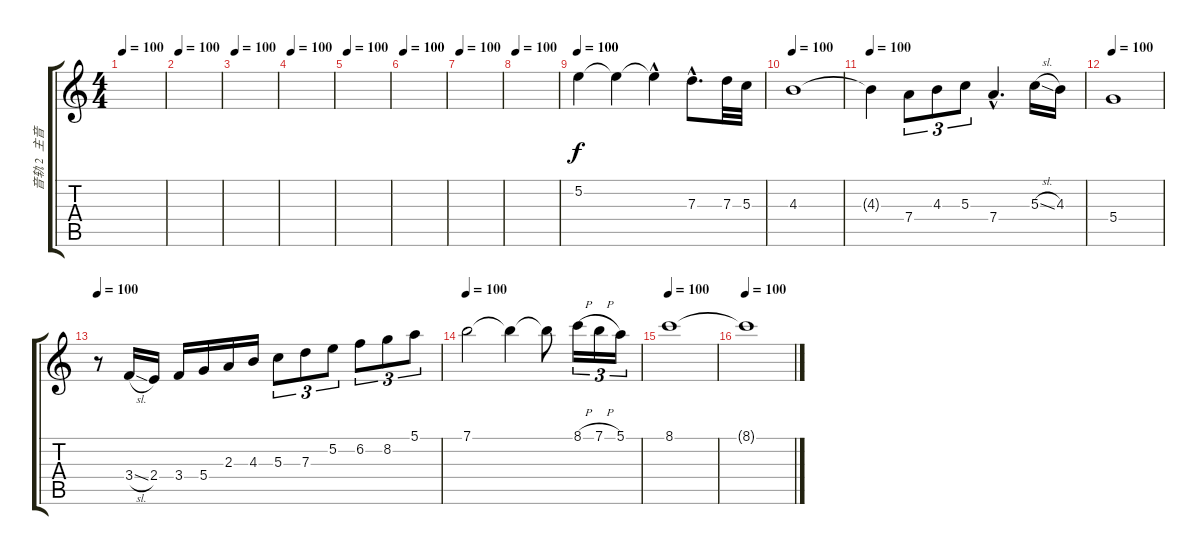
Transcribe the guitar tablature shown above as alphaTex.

\track ("音轨 2  主音" "音轨 2  主音") {instrument overdrivenguitar}
\staff {score tabs}
\tuning (E4 B3 G3 D3 A2 E2) {hide}
\ts (4 4)
\tempo 100
\clef g2
\ks c
|
\tempo 100
|
\tempo 100
|
\tempo 100
|
\tempo 100
|
\tempo 100
|
\tempo 100
|
\tempo 100
|
\tempo 100
5.2.4 5.2{t}.4 5.2{hac t}.4 7.3{hac}.8{d} 7.3.32 5.3.32 |
\tempo 100
4.3.1 |
\tempo 100
4.3{t}.4 7.4.8{tu (3 2)} 4.3.8{tu (3 2)} 5.3.8{tu (3 2)} 7.4{hac}.4{d} 5.3{sl}.16 4.3.16 |
\tempo 100
5.4.1 |
\tempo 100
r.8 3.4{sl}.16 2.4.16 3.4.16 5.4.16 2.3.16 4.3.16 5.3.8{tu (3 2)} 7.3.8{tu (3 2)} 5.2.8{tu (3 2)} 6.2.8{tu (3 2)} 8.2.8{tu (3 2)} 5.1.8{tu (3 2)} |
\tempo 100
7.1.2 7.1{t}.4 7.1{t}.8 8.1{h}.16{tu (3 2)} 7.1{h}.16{tu (3 2)} 5.1.16{tu (3 2)} |
\tempo 100
8.1.1 |
\tempo 100
8.1{t}.1
